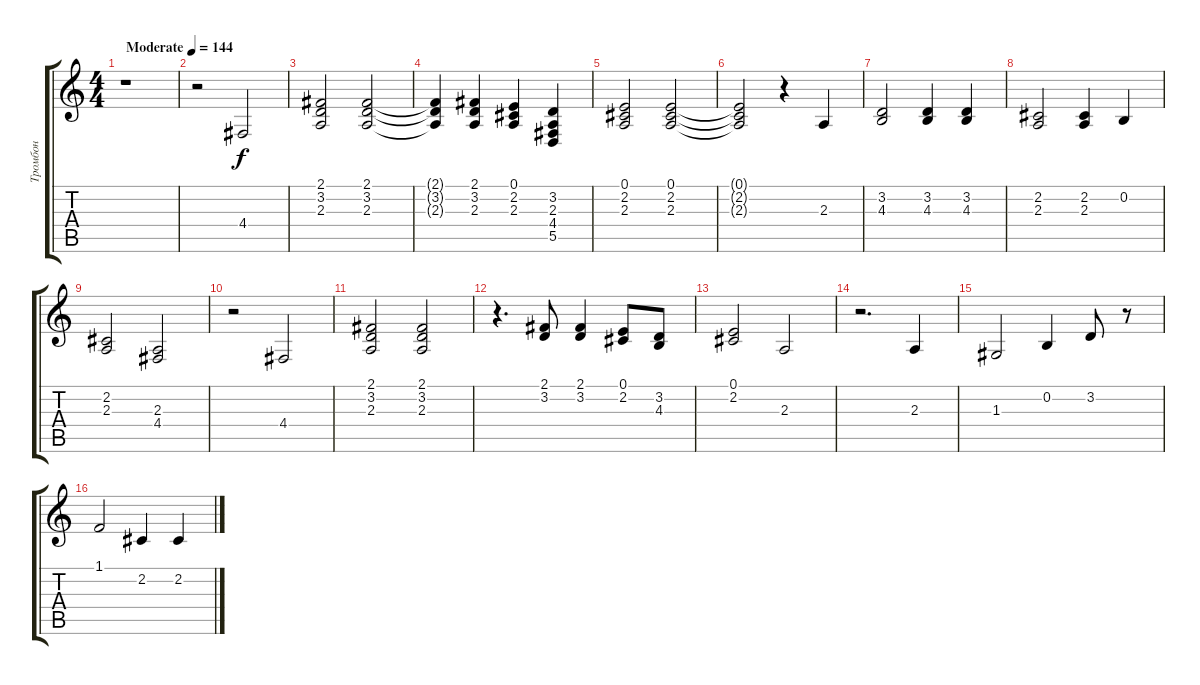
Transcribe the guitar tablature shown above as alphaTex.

\track ("Тромбон" "Тромбон") {instrument trombone}
\staff {score tabs}
\tuning (E4 B3 G3 D3 A2 E2) {hide}
\ts (4 4)
\tempo (144 "Moderate")
\clef g2
\ks c
r.1{dy f instrument trombone} |
r.2 4.4.2 |
(2.1 3.2 2.3).2 (2.1 3.2 2.3).2 |
(2.1{t} 3.2{t} 2.3{t}).4 (2.1 3.2 2.3).4 (0.1 2.2 2.3).4 (3.2 2.3 4.4 5.5).4 |
(0.1 2.2 2.3).2 (0.1 2.2 2.3).2 |
(0.1{t} 2.2{t} 2.3{t}).2 r.4 2.3.4 |
(3.2 4.3).2 (3.2 4.3).4 (3.2 4.3).4 |
(2.2 2.3).2 (2.2 2.3).4 0.2.4 |
(2.2 2.3).2 (2.3 4.4).2 |
r.2 4.4.2 |
(2.1 3.2 2.3).2 (2.1 3.2 2.3).2 |
r.4{d} (2.1 3.2).8 (2.1 3.2).4 (0.1 2.2).8 (3.2 4.3).8 |
(0.1 2.2).2 2.3.2 |
r.2{d} 2.3.4 |
1.3.2 0.2.4 3.2.8 r.8 |
1.1.2 2.2.4 2.2.4
